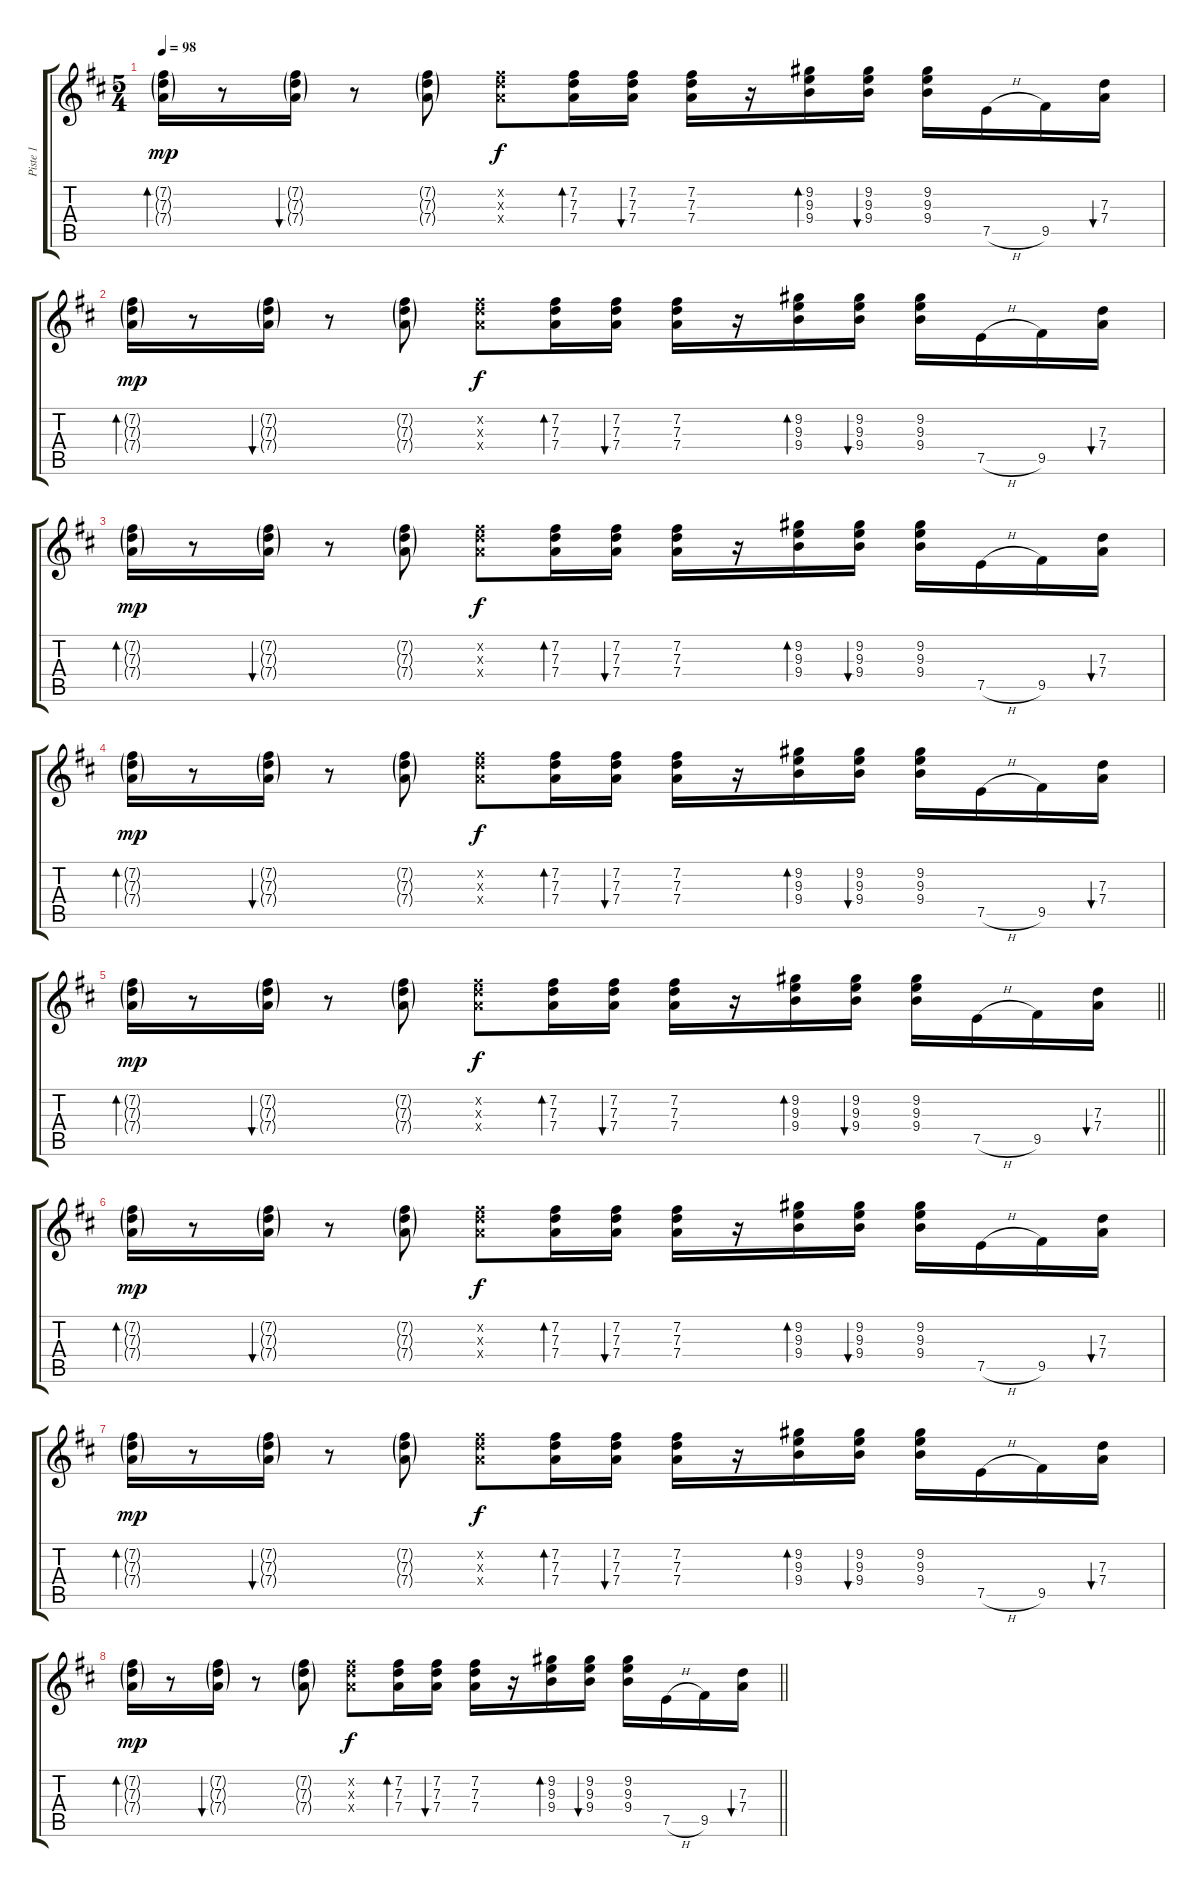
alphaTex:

\track ("Piste 1" "Piste 1") {instrument electricguitarclean}
\staff {score tabs}
\tuning (E4 B3 G3 D3 A2 E2) {hide}
\ts (5 4)
\tempo 98
\clef g2
\ks bminor
(7.2{g} 7.3{g} 7.4{g}).16{bd 60 dy mp} r.8 (7.2{g} 7.3{g} 7.4{g}).16{bu 60} r.8 (7.2{g} 7.3{g} 7.4{g}).8 (7.2{x} 7.3{x} 7.4{x}).8{dy f} (7.2 7.3 7.4).16{bd 60} (7.2 7.3 7.4).16{bu 60} (7.2 7.3 7.4).16 r.16 (9.2 9.3 9.4).16{bd 60} (9.2 9.3 9.4).16{bu 60} (9.2 9.3 9.4).16 7.5{h}.16 9.5.16 (7.3 7.4).16{bu 60} |
(7.2{g} 7.3{g} 7.4{g}).16{bd 60 dy mp} r.8 (7.2{g} 7.3{g} 7.4{g}).16{bu 60} r.8 (7.2{g} 7.3{g} 7.4{g}).8 (7.2{x} 7.3{x} 7.4{x}).8{dy f} (7.2 7.3 7.4).16{bd 60} (7.2 7.3 7.4).16{bu 60} (7.2 7.3 7.4).16 r.16 (9.2 9.3 9.4).16{bd 60} (9.2 9.3 9.4).16{bu 60} (9.2 9.3 9.4).16 7.5{h}.16 9.5.16 (7.3 7.4).16{bu 60} |
(7.2{g} 7.3{g} 7.4{g}).16{bd 60 dy mp} r.8 (7.2{g} 7.3{g} 7.4{g}).16{bu 60} r.8 (7.2{g} 7.3{g} 7.4{g}).8 (7.2{x} 7.3{x} 7.4{x}).8{dy f} (7.2 7.3 7.4).16{bd 60} (7.2 7.3 7.4).16{bu 60} (7.2 7.3 7.4).16 r.16 (9.2 9.3 9.4).16{bd 60} (9.2 9.3 9.4).16{bu 60} (9.2 9.3 9.4).16 7.5{h}.16 9.5.16 (7.3 7.4).16{bu 60} |
(7.2{g} 7.3{g} 7.4{g}).16{bd 60 dy mp} r.8 (7.2{g} 7.3{g} 7.4{g}).16{bu 60} r.8 (7.2{g} 7.3{g} 7.4{g}).8 (7.2{x} 7.3{x} 7.4{x}).8{dy f} (7.2 7.3 7.4).16{bd 60} (7.2 7.3 7.4).16{bu 60} (7.2 7.3 7.4).16 r.16 (9.2 9.3 9.4).16{bd 60} (9.2 9.3 9.4).16{bu 60} (9.2 9.3 9.4).16 7.5{h}.16 9.5.16 (7.3 7.4).16{bu 60} |
\barLineRight lightlight
(7.2{g} 7.3{g} 7.4{g}).16{bd 60 dy mp} r.8 (7.2{g} 7.3{g} 7.4{g}).16{bu 60} r.8 (7.2{g} 7.3{g} 7.4{g}).8 (7.2{x} 7.3{x} 7.4{x}).8{dy f} (7.2 7.3 7.4).16{bd 60} (7.2 7.3 7.4).16{bu 60} (7.2 7.3 7.4).16 r.16 (9.2 9.3 9.4).16{bd 60} (9.2 9.3 9.4).16{bu 60} (9.2 9.3 9.4).16 7.5{h}.16 9.5.16 (7.3 7.4).16{bu 60} |
(7.2{g} 7.3{g} 7.4{g}).16{bd 60 dy mp} r.8 (7.2{g} 7.3{g} 7.4{g}).16{bu 60} r.8 (7.2{g} 7.3{g} 7.4{g}).8 (7.2{x} 7.3{x} 7.4{x}).8{dy f} (7.2 7.3 7.4).16{bd 60} (7.2 7.3 7.4).16{bu 60} (7.2 7.3 7.4).16 r.16 (9.2 9.3 9.4).16{bd 60} (9.2 9.3 9.4).16{bu 60} (9.2 9.3 9.4).16 7.5{h}.16 9.5.16 (7.3 7.4).16{bu 60} |
(7.2{g} 7.3{g} 7.4{g}).16{bd 60 dy mp} r.8 (7.2{g} 7.3{g} 7.4{g}).16{bu 60} r.8 (7.2{g} 7.3{g} 7.4{g}).8 (7.2{x} 7.3{x} 7.4{x}).8{dy f} (7.2 7.3 7.4).16{bd 60} (7.2 7.3 7.4).16{bu 60} (7.2 7.3 7.4).16 r.16 (9.2 9.3 9.4).16{bd 60} (9.2 9.3 9.4).16{bu 60} (9.2 9.3 9.4).16 7.5{h}.16 9.5.16 (7.3 7.4).16{bu 60} |
\barLineRight lightlight
(7.2{g} 7.3{g} 7.4{g}).16{bd 60 dy mp} r.8 (7.2{g} 7.3{g} 7.4{g}).16{bu 60} r.8 (7.2{g} 7.3{g} 7.4{g}).8 (7.2{x} 7.3{x} 7.4{x}).8{dy f} (7.2 7.3 7.4).16{bd 60} (7.2 7.3 7.4).16{bu 60} (7.2 7.3 7.4).16 r.16 (9.2 9.3 9.4).16{bd 60} (9.2 9.3 9.4).16{bu 60} (9.2 9.3 9.4).16 7.5{h}.16 9.5.16 (7.3 7.4).16{bu 60}
